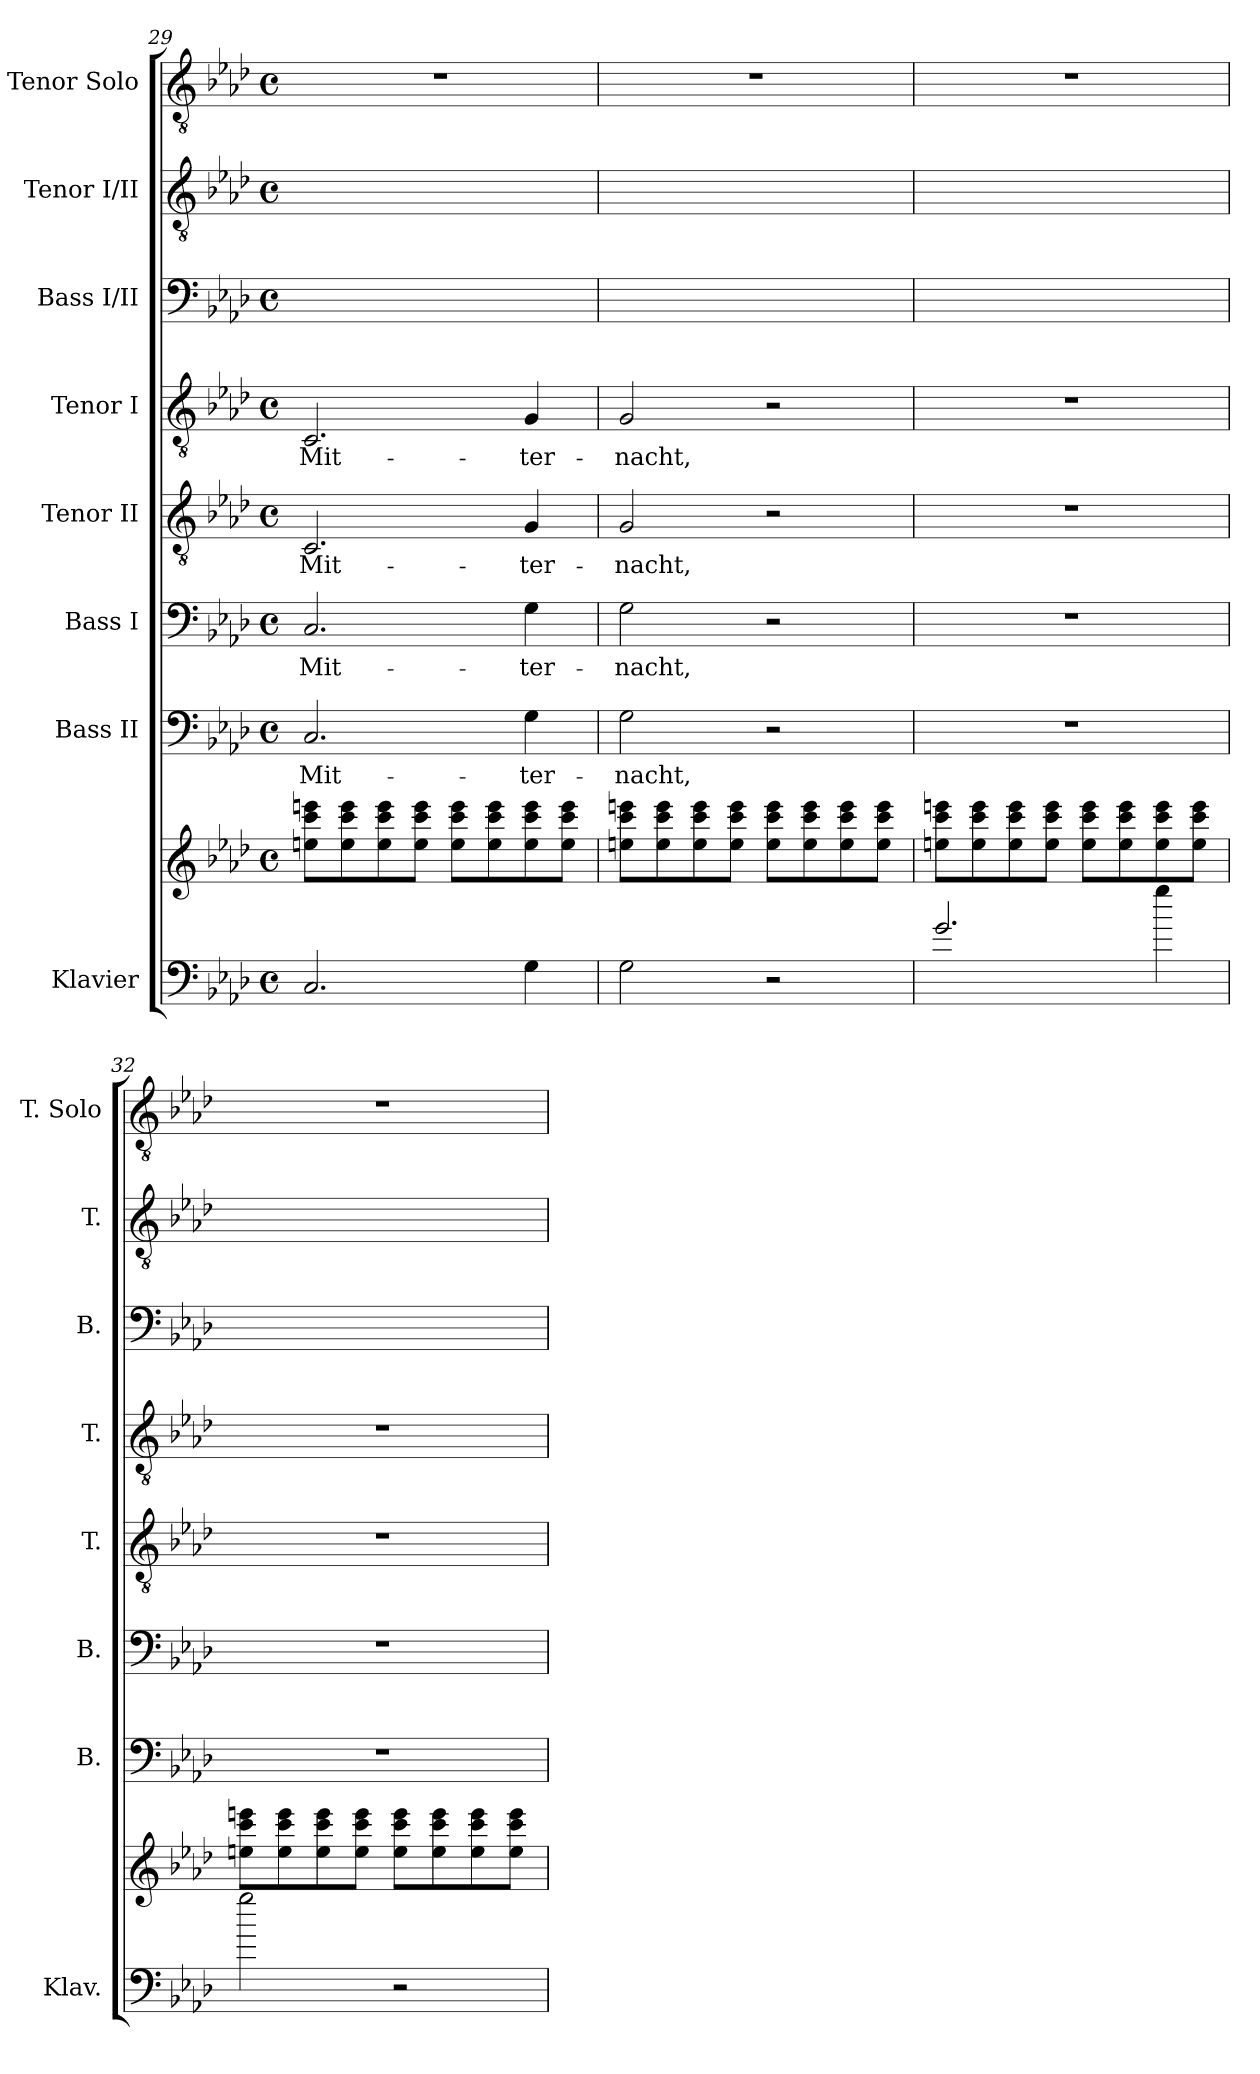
**kern	**kern	**kern	**text	**kern	**text	**kern	**text	**kern	**text	**kern	**text	**kern	**text	**kern
*part8	*part8	*part7	*part7	*part6	*part6	*part5	*part5	*part4	*part4	*part3	*part3	*part2	*part2	*part1
*staff9	*staff8	*staff7	*staff7	*staff6	*staff6	*staff5	*staff5	*staff4	*staff4	*staff3	*staff3	*staff2	*staff2	*staff1
*I"Klavier	*	*I"Bass II	*	*I"Bass I	*	*I"Tenor II	*	*I"Tenor I	*	*I"Bass I/II	*	*I"Tenor I/II	*	*I"Tenor Solo
*I'Klav.	*	*I'B.	*	*I'B.	*	*I'T.	*	*I'T.	*	*I'B.	*	*I'T.	*	*I'T. Solo
*clefF4	*clefG2	*clefF4	*	*clefF4	*	*clefGv2	*	*clefGv2	*	*clefF4	*	*clefGv2	*	*clefGv2
*	*	*	*	*	*	*ITrd7c12	*	*ITrd7c12	*	*	*	*ITrd7c12	*	*ITrd7c12
*k[b-e-a-d-]	*k[b-e-a-d-]	*k[b-e-a-d-]	*	*k[b-e-a-d-]	*	*k[b-e-a-d-]	*	*k[b-e-a-d-]	*	*k[b-e-a-d-]	*	*k[b-e-a-d-]	*	*k[b-e-a-d-]
*A-:	*A-:	*A-:	*	*A-:	*	*A-:	*	*A-:	*	*A-:	*	*A-:	*	*A-:
*M4/4	*M4/4	*M4/4	*	*M4/4	*	*M4/4	*	*M4/4	*	*M4/4	*	*M4/4	*	*M4/4
*met(c)	*met(c)	*met(c)	*	*met(c)	*	*met(c)	*	*met(c)	*	*met(c)	*	*met(c)	*	*met(c)
=29	=29	=29	=29	=29	=29	=29	=29	=29	=29	=29	=29	=29	=29	=29
!	!	!	!LO:LY:b	!	!LO:LY:b	!	!LO:LY:b	!	!LO:LY:b	!	!LO:LY:b	!	!LO:LY:b	!
*	*	*	*	*	*	*	*	*	*	*^	*	*^	*	*
2.C/	8een\ 8ccc\ 8eeen\L	2.C/	Mit-	2.C/	Mit-	2.CC/	Mit-	2.CC/	Mit-	2.C/yy	2.C\yy	Mit-	2.CC/yy	2.CC\yy	Mit-	1r
.	8ee\ 8ccc\ 8eee\	.	.	.	.	.	.	.	.	.	.	.	.	.	.	.
.	8ee\ 8ccc\ 8eee\	.	.	.	.	.	.	.	.	.	.	.	.	.	.	.
.	8ee\ 8ccc\ 8eee\J	.	.	.	.	.	.	.	.	.	.	.	.	.	.	.
.	8ee\ 8ccc\ 8eee\L	.	.	.	.	.	.	.	.	.	.	.	.	.	.	.
.	8ee\ 8ccc\ 8eee\	.	.	.	.	.	.	.	.	.	.	.	.	.	.	.
!	!	!	!LO:LY:b	!	!LO:LY:b	!	!LO:LY:b	!	!LO:LY:b	!	!	!LO:LY:b	!	!	!LO:LY:b	!
4G\	8ee\ 8ccc\ 8eee\	4G\	-ter-	4G\	-ter-	4GG/	-ter-	4GG/	-ter-	4G/yy	4G\yy	-ter-	4GG/yy	4GG\yy	-ter-	.
.	8ee\ 8ccc\ 8eee\J	.	.	.	.	.	.	.	.	.	.	.	.	.	.	.
=30	=30	=30	=30	=30	=30	=30	=30	=30	=30	=30	=30	=30	=30	=30	=30	=30
!	!	!	!LO:LY:b	!	!LO:LY:b	!	!LO:LY:b	!	!LO:LY:b	!	!	!LO:LY:b	!	!	!LO:LY:b	!
2G\	8een\ 8ccc\ 8eeen\L	2G\	-nacht,	2G\	-nacht,	2GG/	-nacht,	2GG/	-nacht,	2G/yy	2G\yy	-nacht,	2GG/yy	2GG\yy	-nacht,	1r
.	8ee\ 8ccc\ 8eee\	.	.	.	.	.	.	.	.	.	.	.	.	.	.	.
.	8ee\ 8ccc\ 8eee\	.	.	.	.	.	.	.	.	.	.	.	.	.	.	.
.	8ee\ 8ccc\ 8eee\J	.	.	.	.	.	.	.	.	.	.	.	.	.	.	.
2r	8ee\ 8ccc\ 8eee\L	2r	.	2r	.	2r	.	2r	.	2ryy	2ryy	.	2ryy	2ryy	.	.
.	8ee\ 8ccc\ 8eee\	.	.	.	.	.	.	.	.	.	.	.	.	.	.	.
.	8ee\ 8ccc\ 8eee\	.	.	.	.	.	.	.	.	.	.	.	.	.	.	.
.	8ee\ 8ccc\ 8eee\J	.	.	.	.	.	.	.	.	.	.	.	.	.	.	.
*	*	*	*	*	*	*	*	*	*	*v	*v	*	*	*	*	*
*	*	*	*	*	*	*	*	*	*	*	*	*v	*v	*	*
=31	=31	=31	=31	=31	=31	=31	=31	=31	=31	=31	=31	=31	=31	=31
2.g/	8een\ 8ccc\ 8eeen\L	1r	.	1r	.	1r	.	1r	.	1ryy	.	1ryy	.	1r
.	8ee\ 8ccc\ 8eee\	.	.	.	.	.	.	.	.	.	.	.	.	.
.	8ee\ 8ccc\ 8eee\	.	.	.	.	.	.	.	.	.	.	.	.	.
.	8ee\ 8ccc\ 8eee\J	.	.	.	.	.	.	.	.	.	.	.	.	.
.	8ee\ 8ccc\ 8eee\L	.	.	.	.	.	.	.	.	.	.	.	.	.
.	8ee\ 8ccc\ 8eee\	.	.	.	.	.	.	.	.	.	.	.	.	.
4gg\	8ee\ 8ccc\ 8eee\	.	.	.	.	.	.	.	.	.	.	.	.	.
.	8ee\ 8ccc\ 8eee\J	.	.	.	.	.	.	.	.	.	.	.	.	.
!!LO:PB:g=z
=32	=32	=32	=32	=32	=32	=32	=32	=32	=32	=32	=32	=32	=32	=32
2gg\	8een\ 8ccc\ 8eeen\L	1r	.	1r	.	1r	.	1r	.	1ryy	.	1ryy	.	1r
.	8ee\ 8ccc\ 8eee\	.	.	.	.	.	.	.	.	.	.	.	.	.
.	8ee\ 8ccc\ 8eee\	.	.	.	.	.	.	.	.	.	.	.	.	.
.	8ee\ 8ccc\ 8eee\J	.	.	.	.	.	.	.	.	.	.	.	.	.
2r	8ee\ 8ccc\ 8eee\L	.	.	.	.	.	.	.	.	.	.	.	.	.
.	8ee\ 8ccc\ 8eee\	.	.	.	.	.	.	.	.	.	.	.	.	.
.	8ee\ 8ccc\ 8eee\	.	.	.	.	.	.	.	.	.	.	.	.	.
.	8ee\ 8ccc\ 8eee\J	.	.	.	.	.	.	.	.	.	.	.	.	.
=	=	=	=	=	=	=	=	=	=	=	=	=	=	=
*-	*-	*-	*-	*-	*-	*-	*-	*-	*-	*-	*-	*-	*-	*-
